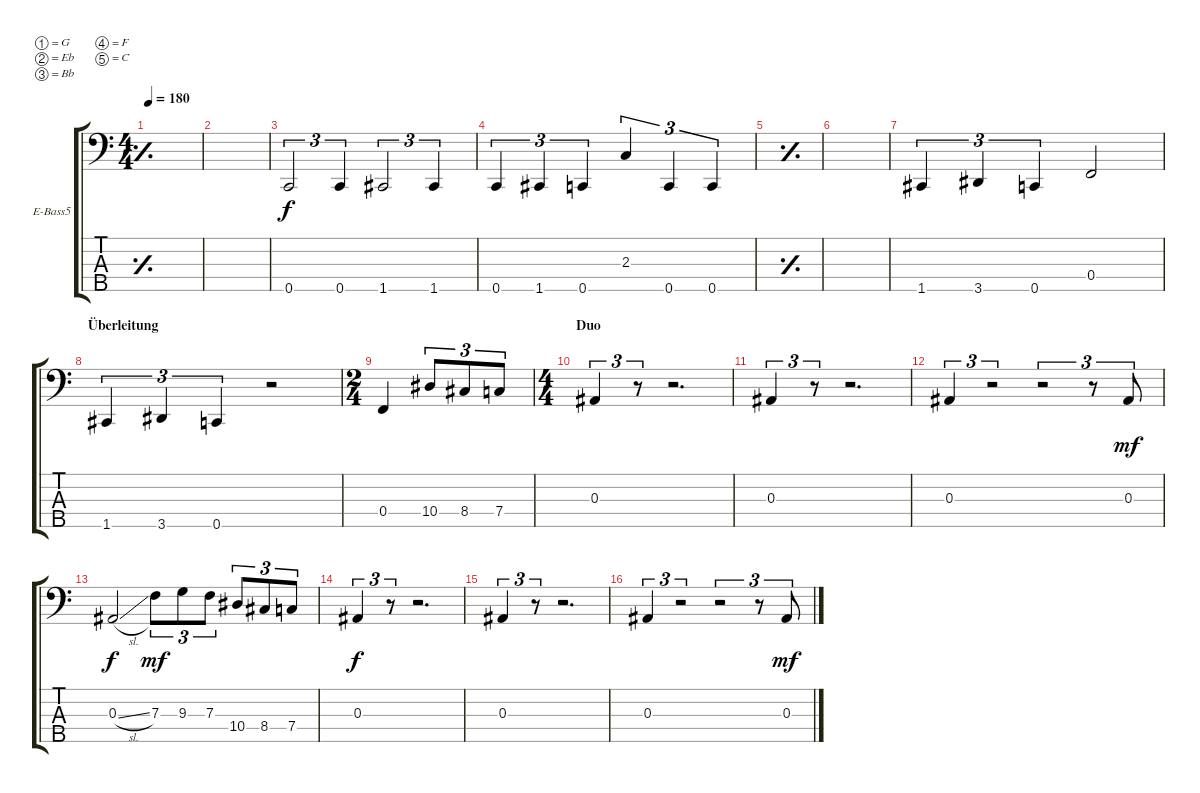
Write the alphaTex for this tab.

\defaultSystemsLayout 4
\bracketExtendMode groupsimilarinstruments
\multiBarRest
\firstSystemTrackNameOrientation horizontal
\otherSystemsTrackNameOrientation horizontal
\track ("Electric Bass" "E-Bass5") {instrument electricbassfinger}
\staff {score tabs}
\tuning (G2 Eb2 Bb1 F1 C1)
\ts (4 4)
\tempo 180
\clef f4
\simile simple
\ks c
|
|
0.5.2{tu (3 2)} 0.5.4{tu (3 2)} 1.5.2{tu (3 2)} 1.5.4{tu (3 2)} |
0.5.4{tu (3 2)} 1.5.4{tu (3 2)} 0.5.4{tu (3 2)} 2.3.4{tu (3 2)} 0.5.4{tu (3 2)} 0.5.4{tu (3 2)} |
\simile simple
|
|
\simile none
1.5.4{tu (3 2)} 3.5.4{tu (3 2)} 0.5.4{tu (3 2)} 0.4.2 |
\section ("" "Überleitung")
1.5.4{tu (3 2)} 3.5.4{tu (3 2)} 0.5.4{tu (3 2)} r.2 |
\ts (2 4)
0.4.4 10.4.8{tu (3 2)} 8.4.8{tu (3 2)} 7.4.8{tu (3 2)} |
\ts (4 4)
\section ("" "Duo")
0.3.4{tu (3 2) dy f} r.8{tu (3 2)} r.2{d} |
0.3.4{tu (3 2)} r.8{tu (3 2)} r.2{d} |
0.3.4{tu (3 2)} r.2{tu (3 2)} r.2{tu (3 2)} r.8{tu (3 2)} 0.3.8{tu (3 2) dy mf} |
0.3{sl}.2{dy f} 7.3.8{tu (3 2) dy mf} 9.3.8{tu (3 2)} 7.3.8{tu (3 2)} 10.4.8{tu (3 2)} 8.4.8{tu (3 2)} 7.4.8{tu (3 2)} |
0.3.4{tu (3 2) dy f} r.8{tu (3 2)} r.2{d} |
0.3.4{tu (3 2)} r.8{tu (3 2)} r.2{d} |
0.3.4{tu (3 2)} r.2{tu (3 2)} r.2{tu (3 2)} r.8{tu (3 2)} 0.3.8{tu (3 2) dy mf}
